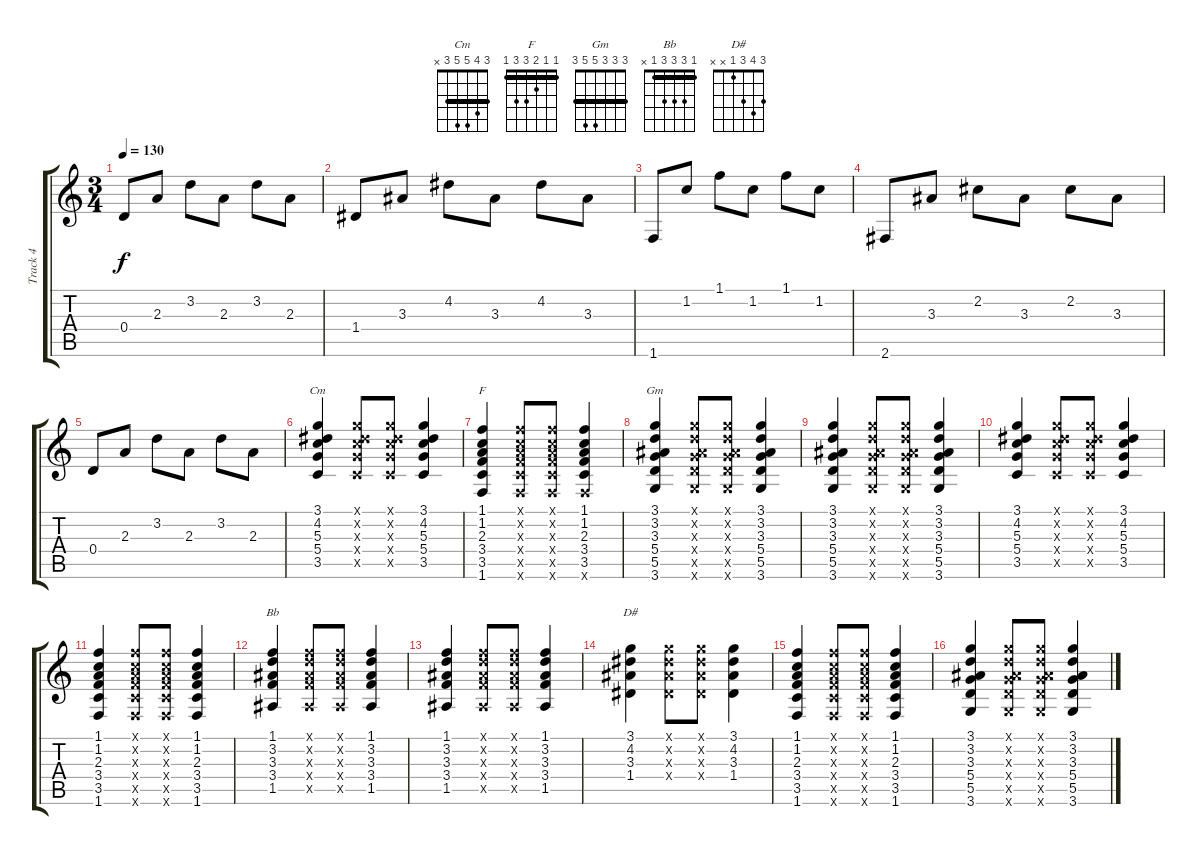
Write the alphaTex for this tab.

\track ("Track 4" "Track 4") {instrument acousticguitarsteel}
\staff {score tabs}
\tuning (E4 B3 G3 D3 A2 E2) {hide}
\chord ("Cm" 3 4 5 5 3 x) {barre 3}
\chord ("F" 1 1 2 3 3 1) {barre 1}
\chord ("Gm" 3 3 3 5 5 3) {barre 3}
\chord ("Bb" 1 3 3 3 1 x) {barre 1}
\chord ("D#" 3 4 3 1 x x)
\ts (3 4)
\tempo 130
\clef g2
\ks c
0.4.8{dy f} 2.3.8 3.2.8 2.3.8 3.2.8 2.3.8 |
1.4.8 3.3.8 4.2.8 3.3.8 4.2.8 3.3.8 |
1.6.8 1.2.8 1.1.8 1.2.8 1.1.8 1.2.8 |
2.6.8 3.3.8 2.2.8 3.3.8 2.2.8 3.3.8 |
0.4.8 2.3.8 3.2.8 2.3.8 3.2.8 2.3.8 |
(3.1 4.2 5.3 5.4 3.5).4{ch "Cm"} (3.1{x} 4.2{x} 5.3{x} 5.4{x} 3.5{x}).8 (3.1{x} 4.2{x} 5.3{x} 5.4{x} 3.5{x}).8 (3.1 4.2 5.3 5.4 3.5).4 |
(1.1 1.2 2.3 3.4 3.5 1.6).4{ch "F"} (1.1{x} 1.2{x} 2.3{x} 3.4{x} 3.5{x} 1.6{x}).8 (1.1{x} 1.2{x} 2.3{x} 3.4{x} 3.5{x} 1.6{x}).8 (1.1 1.2 2.3 3.4 3.5 1.6{x}).4 |
(3.1 3.2 3.3 5.4 5.5 3.6).4{ch "Gm"} (3.1{x} 3.2{x} 3.3{x} 5.4{x} 5.5{x} 3.6{x}).8 (3.1{x} 3.2{x} 3.3{x} 5.4{x} 5.5{x} 3.6{x}).8 (3.1 3.2 3.3 5.4 5.5 3.6).4 |
(3.1 3.2 3.3 5.4 5.5 3.6).4 (3.1{x} 3.2{x} 3.3{x} 5.4{x} 5.5{x} 3.6{x}).8 (3.1{x} 3.2{x} 3.3{x} 5.4{x} 5.5{x} 3.6{x}).8 (3.1 3.2 3.3 5.4 5.5 3.6).4 |
(3.1 4.2 5.3 5.4 3.5).4 (3.1{x} 4.2{x} 5.3{x} 5.4{x} 3.5{x}).8 (3.1{x} 4.2{x} 5.3{x} 5.4{x} 3.5{x}).8 (3.1 4.2 5.3 5.4 3.5).4 |
(1.1 1.2 2.3 3.4 3.5 1.6).4 (1.1{x} 1.2{x} 2.3{x} 3.4{x} 3.5{x} 1.6{x}).8 (1.1{x} 1.2{x} 2.3{x} 3.4{x} 3.5{x} 1.6{x}).8 (1.1 1.2 2.3 3.4 3.5 1.6).4 |
(1.1 3.2 3.3 3.4 1.5).4{ch "Bb"} (1.1{x} 3.2{x} 3.3{x} 3.4{x} 1.5{x}).8 (1.1{x} 3.2{x} 3.3{x} 3.4{x} 1.5{x}).8 (1.1 3.2 3.3 3.4 1.5).4 |
(1.1 3.2 3.3 3.4 1.5).4 (1.1{x} 3.2{x} 3.3{x} 3.4{x} 1.5{x}).8 (1.1{x} 3.2{x} 3.3{x} 3.4{x} 1.5{x}).8 (1.1 3.2 3.3 3.4 1.5).4 |
(3.1 4.2 3.3 1.4).4{ch "D#"} (3.1{x} 4.2{x} 3.3{x} 1.4{x}).8 (3.1{x} 4.2{x} 3.3{x} 1.4{x}).8 (3.1 4.2 3.3 1.4).4 |
(1.1 1.2 2.3 3.4 3.5 1.6).4 (1.1{x} 1.2{x} 2.3{x} 3.4{x} 3.5{x} 1.6{x}).8 (1.1{x} 1.2{x} 2.3{x} 3.4{x} 3.5{x} 1.6{x}).8 (1.1 1.2 2.3 3.4 3.5 1.6).4 |
(3.1 3.2 3.3 5.4 5.5 3.6).4 (3.1{x} 3.2{x} 3.3{x} 5.4{x} 5.5{x} 3.6{x}).8 (3.1{x} 3.2{x} 3.3{x} 5.4{x} 5.5{x} 3.6{x}).8 (3.1 3.2 3.3 5.4 5.5 3.6).4
